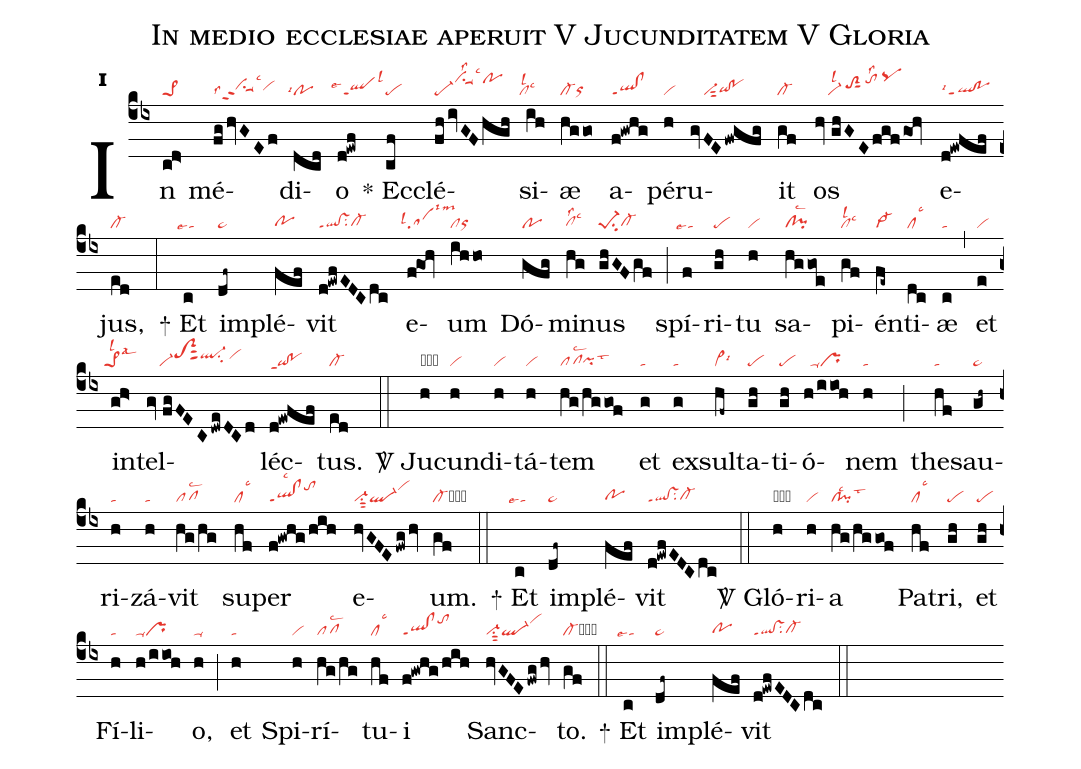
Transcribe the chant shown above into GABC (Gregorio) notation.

name:In medio ecclesiae aperuit V Jucunditatem V Gloria;
office-part:re;
mode:1;
nabc-lines:1;
%%
initial-style: 1;
name: In medio Ecclesiae;
mode: 1;
office-part: Responsorium;
annotation: Resp.;
annotation: i;
nabc-lines: 1;
%%
(cb4) In(cd>|pe>1) mé(fghvGEf|vihhppt2su1suu1lss4lsc3vihh)di(dcd|``polsi4)o(d!ewf|``qlppt1lse4lsl3) <sp>*</sp> Ec(cf|pe)clé(fhivGFhgh|pe-vihksu1suu1lss2lsc3pohk)si(ih|``cllsl2lsc3)æ(hggo|cl-orhg) a(f!gwhg|ql!clppt1)pé(h|vi)ru(gvFE/fwgfg|////vi-sut2qihg!pohg)it(gf|cl-) os(hv//ghGEfgfgoh|////vi-lsl2/toS2hisut1/tohklss2/pqhl) e(d!ewfef|ql!poppt1lsi4)jus,(ed|cl-) (:)
<sp>+</sp> Et(c|``talse4) im(df~|ta>)plé(fef|pohg)vit(d!ewfEDCdc|ql!vsppt1su2cl-hg) e(f!goh|``salsl4lsim3)um(ihho|clorhg) Dó(gfg|po)mi(hg|clhglss2lsc3)nus(ghGFgf|pe-1su2cl-hg) (;) spí(f|``talse4)ri(gh|pe)tu(h|vi) sa(hggoe|cl!pilsc2)pi(gf|cllsl2lsc3)én(fe~|vi>-)ti(dc|cllsc3)æ(c|ta) (,) et(e|vi) in(gh>|``pe>1lsl2lsal3)tel(gv//fgFEC/dweDCd|////vi-toS2hisut2ql-hisu2``vihi)léc(d!ewfef|qi!poppt1)tus.(ed|cl-) (::)

<sp>V/</sp> Ju(h|obvi)cun(h|vi)di(h|vi)tá(h|vi)tem(hg/hggof|pflsc2``pihglst3) et(g|ta) ex(g|ta)sul(hf~|vi>lsi6)ta(gh|pe)ti(gh|pe)ó(h/iioh|//ta-pr)nem(h|ta) (;) the(hf|ta)sau(gh~|ta>)ri(h|ta)zá(h|ta)vit(hg/hg|pflsc2) su(hf|cllsc3)per(f!gwhg/hih|ql!clppt1lsc2tohk) e(hvGFEfwg/hv|vi-su1sut2ql-vihk)um.(gf|cl-cb) (::)
<sp>+</sp> Et(c|``talse4) im(df~|ta>)plé(fef|pohg)vit(d!ewfEDCdc|ql!vsppt1su2cl-hg) (::)

<sp>V/</sp> Gló(h|obvi)ri(h|vi)a(hg/hggof|cl!pilsc2lst3) Pa(hf|cllsc3)tri,(gh|pe) et(gh|pe) Fí(h|ta)li(h/iioh|ta-pr)o,(h|ta-) (;) et(h|ta) Spi(h|vi)rí(hg/hg|pflsc2)tu(hf|cllsc3)i(f!gwhg/hih|ql!clppt1tohk) Sanc(hvGFE/fwg/hv|vi-su1sut2ql-vihk)to.(gf|cl-cb) (::)
<sp>+</sp> Et(c|``talse4) im(df~|ta>)plé(fef|pohg)vit(d!ewfEDCdc|ql!vsppt1su2cl-hg) (::)
